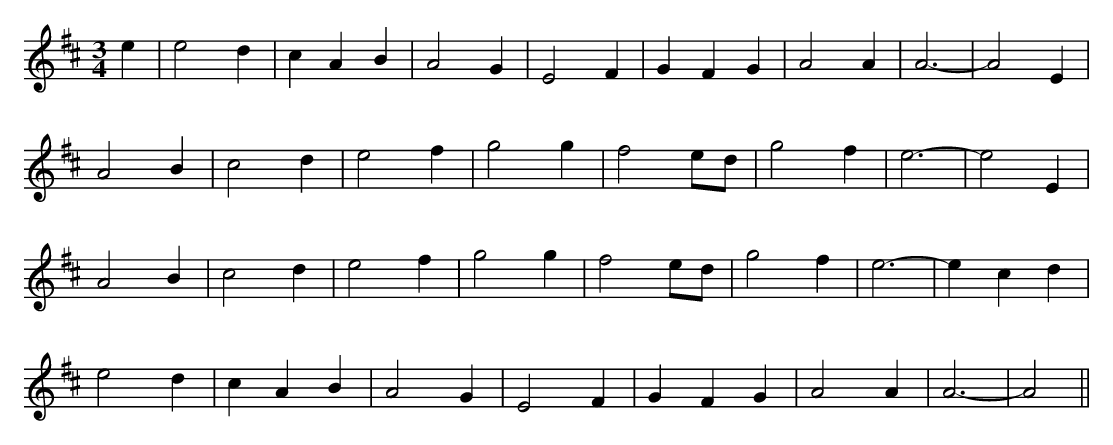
X:1
M:3/4
K:Amix
e2|e4d2|c2A2B2|A4G2|E4F2|G2F2G2|A4A2|A6-|A4E2|
A4B2|c4d2|e4f2|g4g2|f4ed|g4f2|e6-|e4E2|
A4B2|c4d2|e4f2|g4g2|f4ed|g4f2|e6-|e2c2d2|
e4d2|c2A2B2|A4G2|E4F2|G2F2G2|A4A2|A6-|A4||
